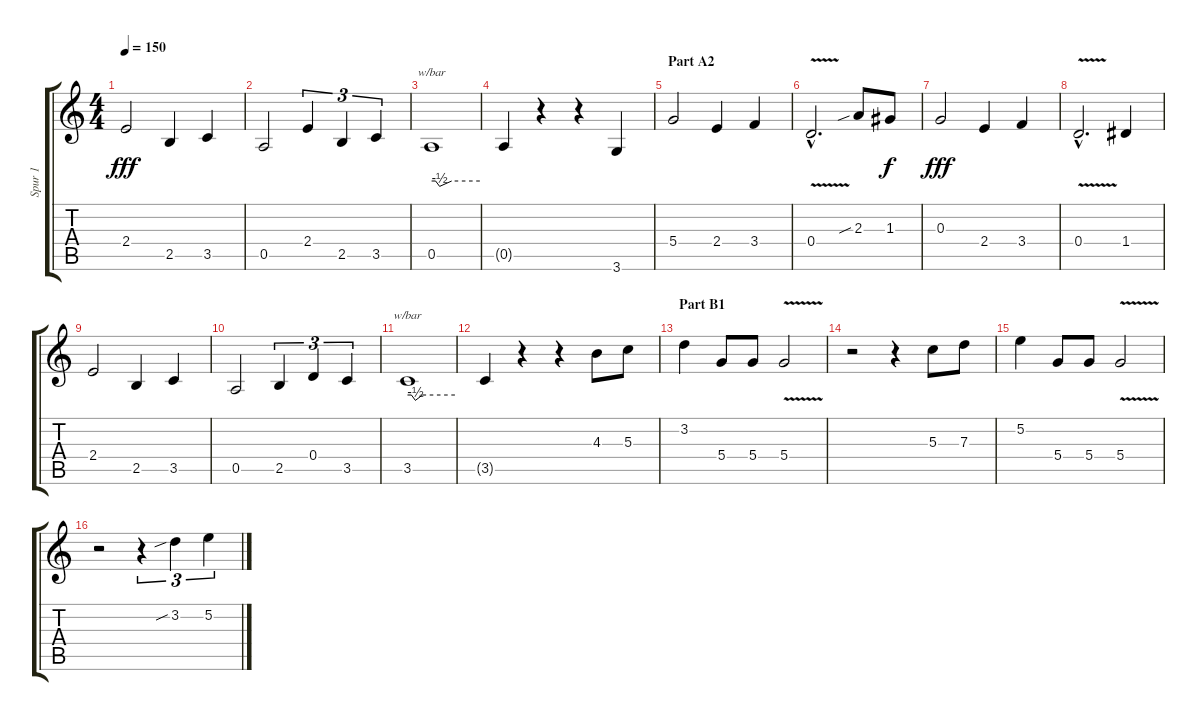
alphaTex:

\track ("Spur 1" "Spur 1") {instrument electricguitarclean}
\staff {score tabs}
\tuning (E4 B3 G3 D3 A2 E2) {hide}
\ts (4 4)
\tempo 150
\clef g2
\ks c
2.4.2{dy fff} 2.5.4 3.5.4 |
0.5.2 2.4.4{tu (3 2)} 2.5.4{tu (3 2)} 3.5.4{tu (3 2)} |
0.5.1{tbe (custom default 0 0 5 0 10 -2 25 0 60 0)} |
0.5{t}.4 r.4 r.4{instrument electricguitarclean} 3.6.4 |
\section ("" "Part A2")
5.4.2 2.4.4 3.4.4 |
0.4{v hac}.2{d} 2.3{sib}.8 1.3.8{dy f} |
0.3.2{dy fff} 2.4.4 3.4.4 |
0.4{v hac}.2{d} 1.4.4 |
2.4.2 2.5.4 3.5.4 |
0.5.2 2.5.4{tu (3 2)} 0.4.4{tu (3 2)} 3.5.4{tu (3 2)} |
3.5.1{tbe (custom default 0 0 5 0 10 -2 19 0 60 0)} |
3.5{t}.4 r.4 r.4 4.3.8{instrument electricguitarmuted} 5.3.8 |
\section ("" "Part B1")
3.2.4 5.4.8 5.4.8 5.4{v}.2 |
r.2 r.4 5.3.8 7.3.8 |
5.2.4 5.4.8 5.4.8 5.4{v}.2 |
r.2{instrument acousticguitarnylon} r.4{tu (3 2)} 3.2{sib}.4{tu (3 2)} 5.2.4{tu (3 2)}
